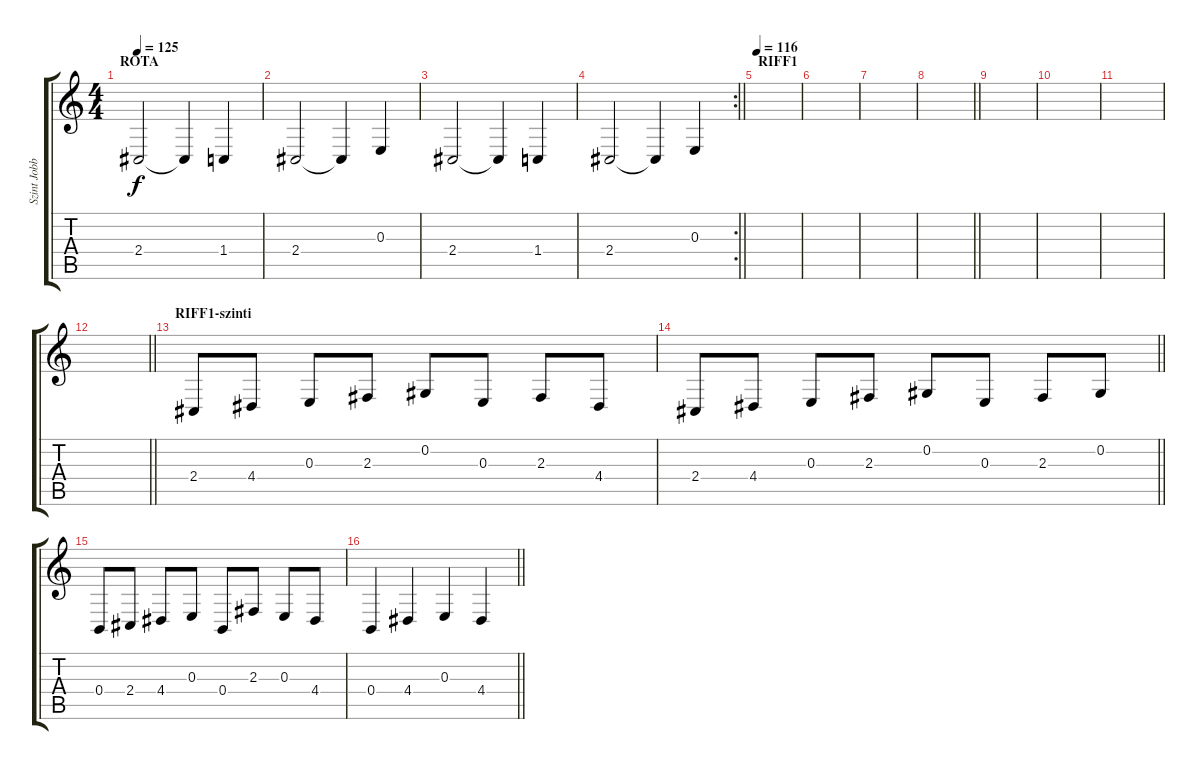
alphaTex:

\track ("Szint Jobb" "Szint Jobb") {instrument stringensemble1}
\staff {score tabs}
\tuning (Db4 Ab3 E3 B2 Gb2 Db2) {hide}
\ts (4 4)
\section ("" "ROTA")
\tempo 125
\clef g2
\ks c
2.4.2{dy f instrument stringensemble1} 2.4{t}.4 1.4.4 |
2.4.2 2.4{t}.4 0.3.4 |
2.4.2 2.4{t}.4 1.4.4 |
\rc 2
\barLineRight lightlight
2.4.2 2.4{t}.4 0.3.4 |
\section ("" "RIFF1")
\tempo 116
|
|
|
\barLineRight lightlight
|
|
|
|
\barLineRight lightlight
|
\section ("" "RIFF1-szinti")
2.4.8{instrument orchestralharp} 4.4.8 0.3.8 2.3.8 0.2.8 0.3.8 2.3.8 4.4.8 |
\barLineRight lightlight
2.4.8 4.4.8 0.3.8 2.3.8 0.2.8 0.3.8 2.3.8 0.2.8 |
0.4.8 2.4.8 4.4.8 0.3.8 0.4.8 2.3.8 0.3.8 4.4.8 |
\barLineRight lightlight
0.4.4 4.4.4 0.3.4 4.4.4
